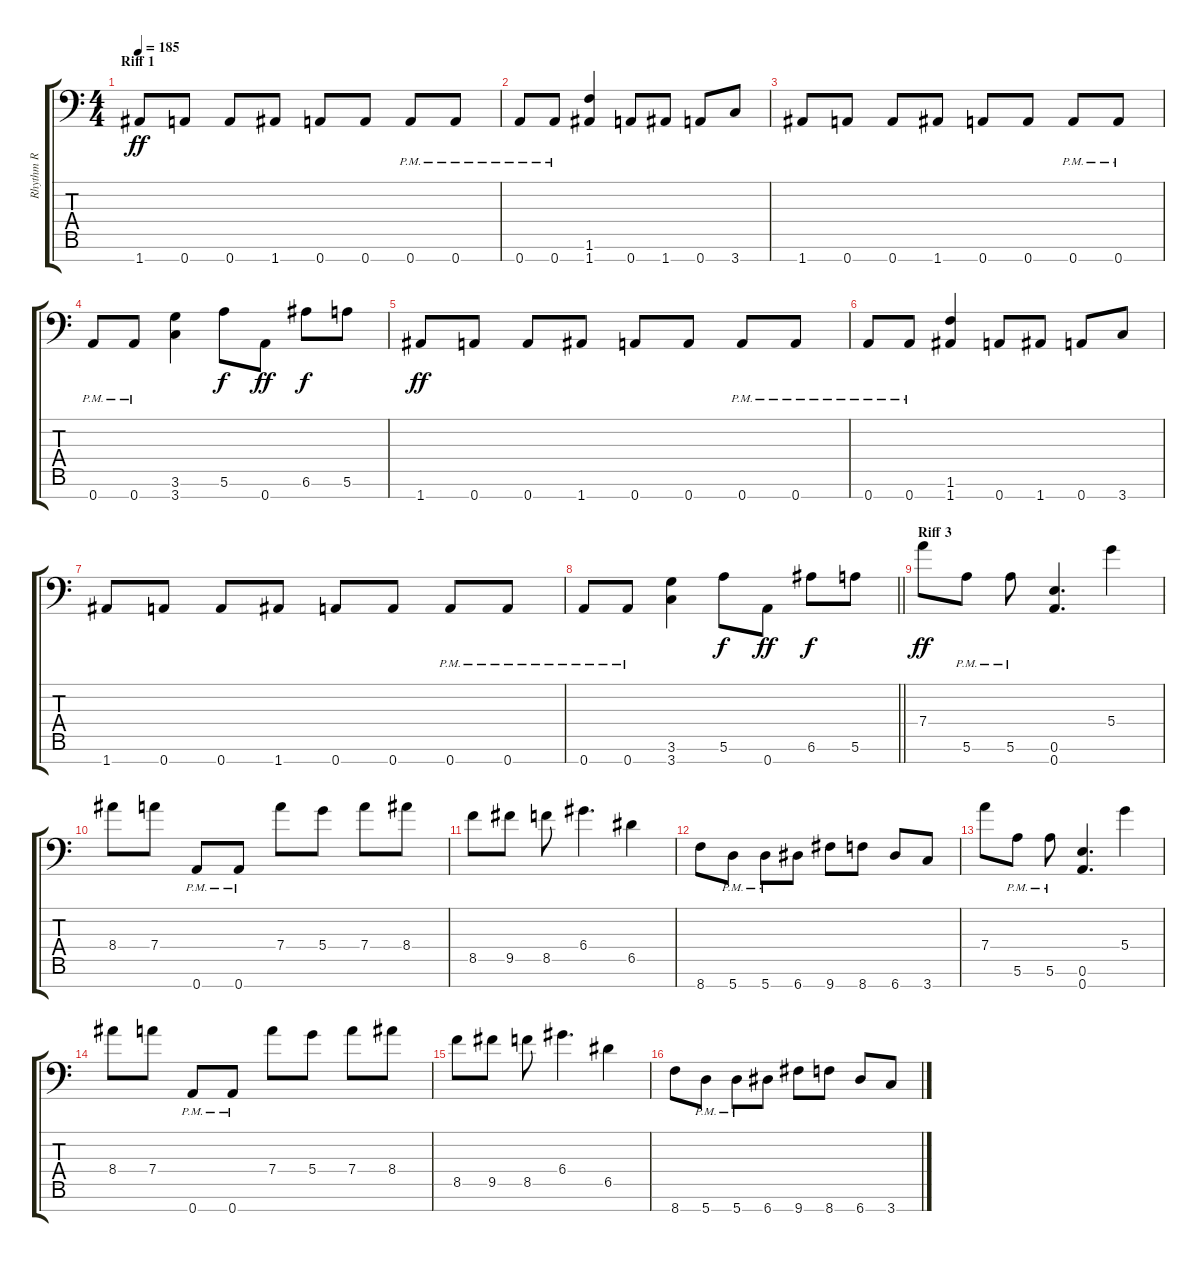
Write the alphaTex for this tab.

\track ("Rhythm R" "Rhythm R") {instrument overdrivenguitar}
\staff {score tabs}
\tuning (E4 B3 G3 D3 A2 E2 A1) {hide}
\ts (4 4)
\section ("" "Riff 1")
\tempo 185
\clef f4
\ks c
1.7.8{dy ff} 0.7.8 0.7.8 1.7.8 0.7.8 0.7.8 0.7{pm}.8 0.7{pm}.8 |
0.7{pm}.8 0.7{pm}.8 (1.6 1.7).4 0.7.8 1.7.8 0.7.8 3.7.8 |
1.7.8 0.7.8 0.7.8 1.7.8 0.7.8 0.7.8 0.7{pm}.8 0.7{pm}.8 |
0.7{pm}.8 0.7{pm}.8 (3.6 3.7).4 5.6.8{dy f} 0.7.8{dy ff} 6.6.8{dy f} 5.6.8 |
1.7.8{dy ff} 0.7.8 0.7.8 1.7.8 0.7.8 0.7.8 0.7{pm}.8 0.7{pm}.8 |
0.7{pm}.8 0.7{pm}.8 (1.6 1.7).4 0.7.8 1.7.8 0.7.8 3.7.8 |
1.7.8 0.7.8 0.7.8 1.7.8 0.7.8 0.7.8 0.7{pm}.8 0.7{pm}.8 |
\barLineRight lightlight
0.7{pm}.8 0.7{pm}.8 (3.6 3.7).4 5.6.8{dy f} 0.7.8{dy ff} 6.6.8{dy f} 5.6.8 |
\section ("" "Riff 3")
7.4.8{dy ff} 5.6{pm}.8 5.6{pm}.8 (0.6 0.7).4{d} 5.4.4 |
8.4.8 7.4.8 0.7{pm}.8 0.7{pm}.8 7.4.8 5.4.8 7.4.8 8.4.8 |
8.5.8 9.5.8 8.5.8 6.4.4{d} 6.5.4 |
8.7.8 5.7{pm}.8 5.7{pm}.8 6.7.8 9.7.8 8.7.8 6.7.8 3.7.8 |
7.4.8 5.6{pm}.8 5.6{pm}.8 (0.6 0.7).4{d} 5.4.4 |
8.4.8 7.4.8 0.7{pm}.8 0.7{pm}.8 7.4.8 5.4.8 7.4.8 8.4.8 |
8.5.8 9.5.8 8.5.8 6.4.4{d} 6.5.4 |
8.7.8 5.7{pm}.8 5.7{pm}.8 6.7.8 9.7.8 8.7.8 6.7.8 3.7.8
